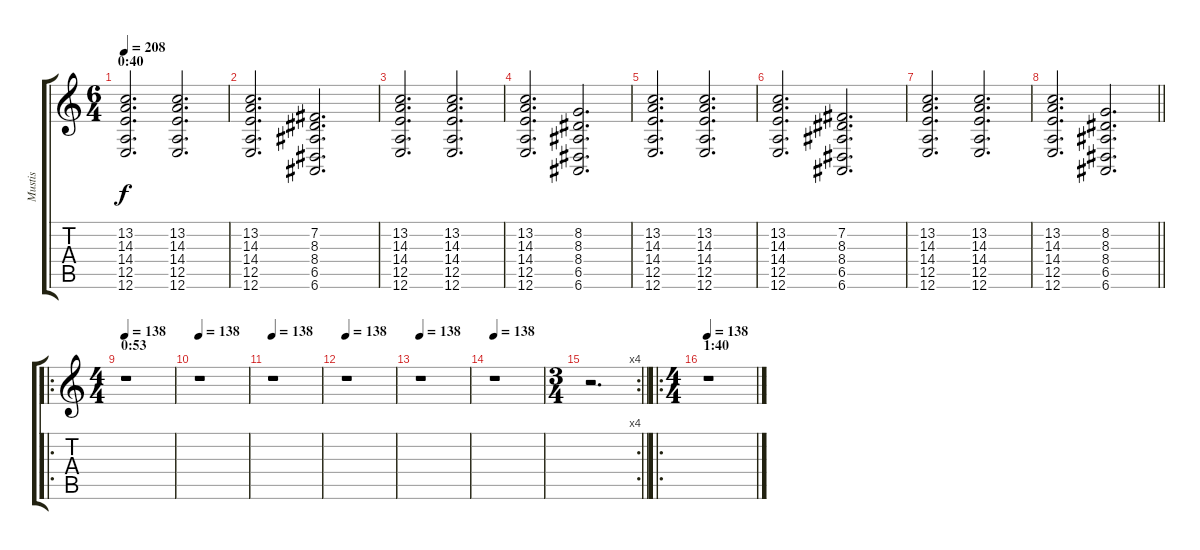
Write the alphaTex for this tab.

\track ("Mustis" "Mustis") {instrument acousticgrandpiano}
\staff {score tabs}
\tuning (E4 B3 G3 D3 A2 E2) {hide}
\ts (6 4)
\section ("" "0:40")
\tempo 208
\clef g2
\ks c
(13.2 14.3 14.4 12.5 12.6).2{d dy f} (13.2 14.3 14.4 12.5 12.6).2{d} |
(13.2 14.3 14.4 12.5 12.6).2{d} (7.2 8.3 8.4 6.5 6.6).2{d} |
(13.2 14.3 14.4 12.5 12.6).2{d} (13.2 14.3 14.4 12.5 12.6).2{d} |
(13.2 14.3 14.4 12.5 12.6).2{d} (8.2 8.3 8.4 6.5 6.6).2{d} |
(13.2 14.3 14.4 12.5 12.6).2{d} (13.2 14.3 14.4 12.5 12.6).2{d} |
(13.2 14.3 14.4 12.5 12.6).2{d} (7.2 8.3 8.4 6.5 6.6).2{d} |
(13.2 14.3 14.4 12.5 12.6).2{d} (13.2 14.3 14.4 12.5 12.6).2{d} |
\barLineRight lightlight
(13.2 14.3 14.4 12.5 12.6).2{d} (8.2 8.3 8.4 6.5 6.6).2{d} |
\ro
\ts (4 4)
\section ("" "0:53")
\tempo 138
r.1 |
\tempo 138
r.1 |
\tempo 138
r.1 |
\tempo 138
r.1 |
\tempo 138
r.1 |
\tempo 138
r.1 |
\rc 4
\ts (3 4)
\barLineRight lightlight
r.2{d} |
\ro
\ts (4 4)
\section ("" "1:40")
\tempo 138
r.1
